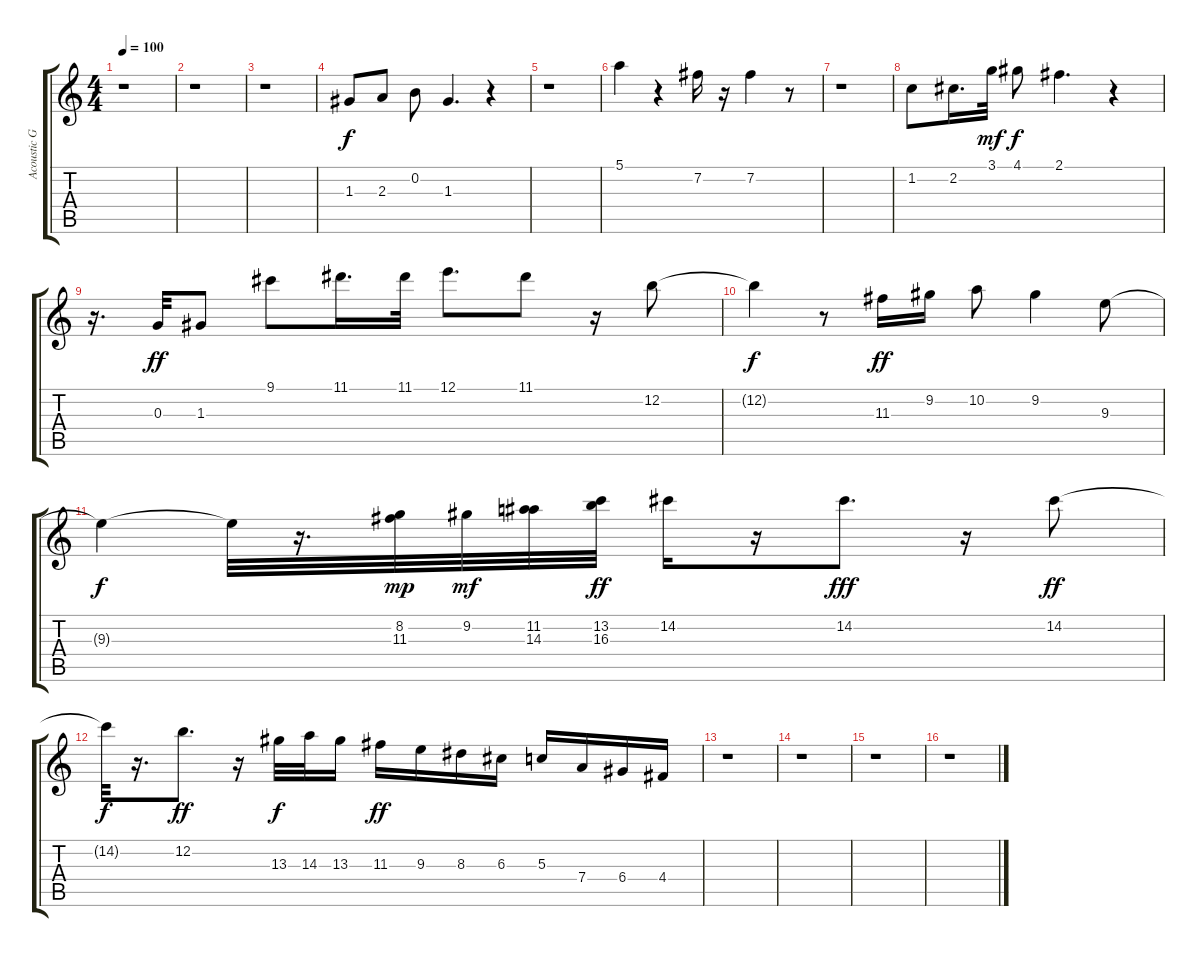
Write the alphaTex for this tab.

\track ("Acoustic Guitar (nylon)" "Acoustic G") {instrument acousticguitarnylon}
\staff {score tabs}
\tuning (E4 B3 G3 D3 A2 E2) {hide}
\ts (4 4)
\tempo 100
\clef g2
\ks c
r.1{dy f} |
r.1 |
r.1 |
1.3.8 2.3.8 0.2.8 1.3.4{d} r.4 |
r.1 |
5.1.4 r.4 7.2.16 r.16 7.2.4 r.8 |
r.1 |
1.2.8 2.2.16{d} 3.1.32{dy mf} 4.1.8{dy f} 2.1.4{d} r.4 |
r.16{d} 0.3.32{dy ff} 1.3.8 9.1.8 11.1.16{d} 11.1.32 12.1.8{d} 11.1.8 r.16 12.2.8 |
12.2{t}.4{dy f} r.8 11.3.16{dy ff} 9.2.16 10.2.8 9.2.4 9.3.8 |
9.3{t}.4{dy f} 9.3{t}.32 r.16{d} (8.2 11.3).32{dy mp} 9.2.32{dy mf} (11.2 14.3).32 (13.2 16.3).32{dy ff} 14.2.16 r.16 14.2.8{d dy fff} r.16 14.2.8{dy ff} |
14.2{t}.32{dy f} r.16{d} 12.2.8{d dy ff} r.16 13.3.32{dy f} 14.3.32 13.3.16 11.3.16{dy ff} 9.3.16 8.3.16 6.3.16 5.3.16 7.4.16 6.4.16 4.4.16 |
r.1 |
r.1 |
r.1 |
r.1
